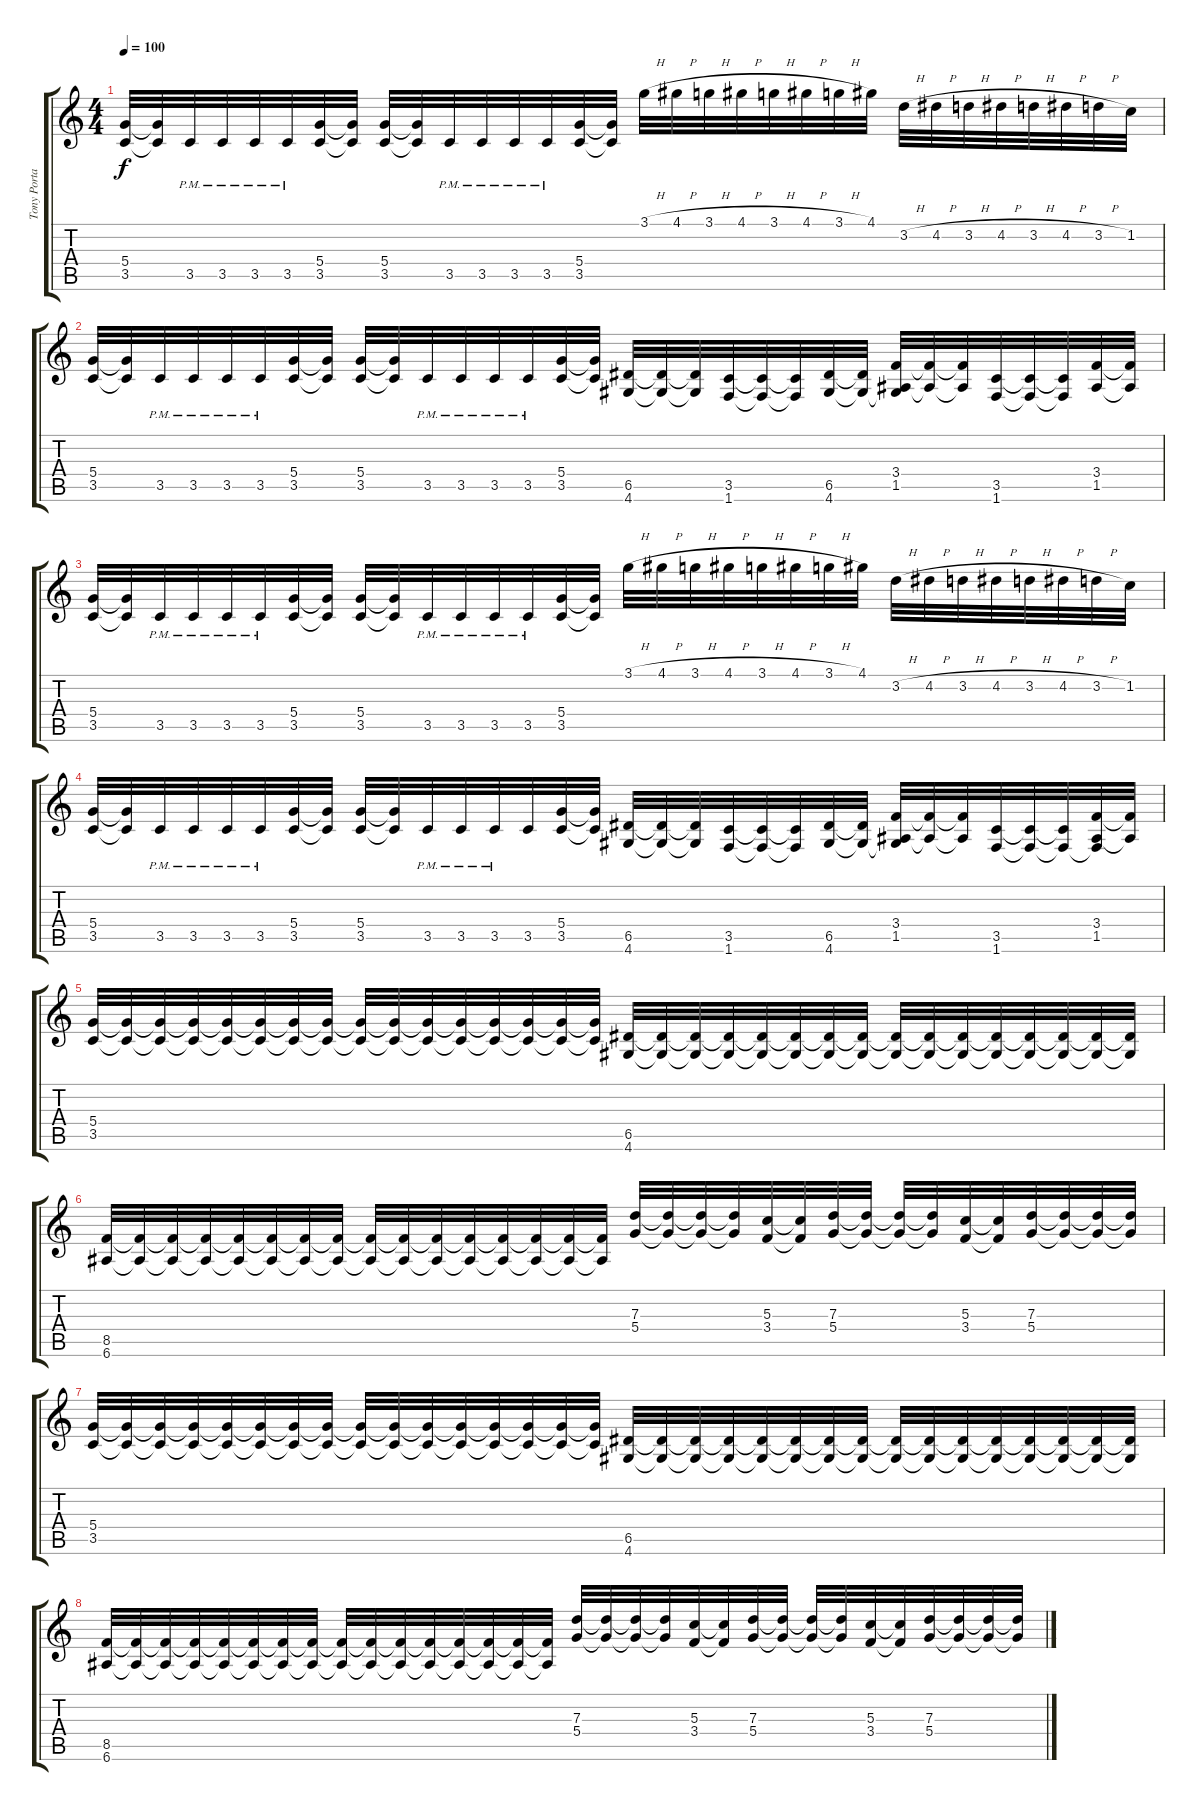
\track ("Tony Portaro" "Tony Porta") {instrument overdrivenguitar}
\staff {score tabs}
\tuning (E4 B3 G3 D3 A2 E2) {hide}
\ts (4 4)
\tempo 100
\clef g2
\ks c
(5.4 3.5).32{dy f} (5.4{t} 3.5{t}).32 3.5{pm}.32 3.5{pm}.32 3.5{pm}.32 3.5{pm}.32 (5.4 3.5).32 (5.4{t} 3.5{t}).32 (5.4 3.5).32 (5.4{t} 3.5{t}).32 3.5{pm}.32 3.5{pm}.32 3.5{pm}.32 3.5{pm}.32 (5.4 3.5).32 (5.4{t} 3.5{t}).32 3.1{h}.32 4.1{h}.32 3.1{h}.32 4.1{h}.32 3.1{h}.32 4.1{h}.32 3.1{h}.32 4.1.32 3.2{h}.32 4.2{h}.32 3.2{h}.32 4.2{h}.32 3.2{h}.32 4.2{h}.32 3.2{h}.32 1.2.32 |
(5.4 3.5).32 (5.4{t} 3.5{t}).32 3.5{pm}.32 3.5{pm}.32 3.5{pm}.32 3.5{pm}.32 (5.4 3.5).32 (5.4{t} 3.5{t}).32 (5.4 3.5).32 (5.4{t} 3.5{t}).32 3.5{pm}.32 3.5{pm}.32 3.5{pm}.32 3.5{pm}.32 (5.4 3.5).32 (5.4{t} 3.5{t}).32 (6.5 4.6).32 (6.5{t} 4.6{t}).32 (6.5{t} 4.6{t}).32 (3.5 1.6).32 (3.5{t} 1.6{t}).32 (3.5{t} 1.6{t}).32 (6.5 4.6).32 (6.5{t} 4.6{t}).32 (3.4 1.5 4.6{t}).32 (3.4{t} 1.5{t}).32 (3.4{t} 1.5{t}).32 (3.5 1.6).32 (3.5{t} 1.6{t}).32 (3.5{t} 1.6{t}).32 (3.4 1.5).32 (3.4{t} 1.5{t}).32 |
(5.4 3.5).32 (5.4{t} 3.5{t}).32 3.5{pm}.32 3.5{pm}.32 3.5{pm}.32 3.5{pm}.32 (5.4 3.5).32 (5.4{t} 3.5{t}).32 (5.4 3.5).32 (5.4{t} 3.5{t}).32 3.5{pm}.32 3.5{pm}.32 3.5{pm}.32 3.5{pm}.32 (5.4 3.5).32 (5.4{t} 3.5{t}).32 3.1{h}.32 4.1{h}.32 3.1{h}.32 4.1{h}.32 3.1{h}.32 4.1{h}.32 3.1{h}.32 4.1.32 3.2{h}.32 4.2{h}.32 3.2{h}.32 4.2{h}.32 3.2{h}.32 4.2{h}.32 3.2{h}.32 1.2.32 |
(5.4 3.5).32 (5.4{t} 3.5{t}).32 3.5{pm}.32 3.5{pm}.32 3.5{pm}.32 3.5{pm}.32 (5.4 3.5).32 (5.4{t} 3.5{t}).32 (5.4 3.5).32 (5.4{t} 3.5{t}).32 3.5{pm}.32 3.5{pm}.32 3.5{pm}.32 3.5.32 (5.4 3.5).32 (5.4{t} 3.5{t}).32 (6.5 4.6).32 (6.5{t} 4.6{t}).32 (6.5{t} 4.6{t}).32 (3.5 1.6).32 (3.5{t} 1.6{t}).32 (3.5{t} 1.6{t}).32 (6.5 4.6).32 (6.5{t} 4.6{t}).32 (3.4 1.5 4.6{t}).32 (3.4{t} 1.5{t}).32 (3.4{t} 1.5{t}).32 (3.5 1.6).32 (3.5{t} 1.6{t}).32 (3.5{t} 1.6{t}).32 (3.4 1.5 1.6{t}).32 (3.4{t} 1.5{t}).32 |
(5.4 3.5).32 (5.4{t} 3.5{t}).32 (5.4{t} 3.5{t}).32 (5.4{t} 3.5{t}).32 (5.4{t} 3.5{t}).32 (5.4{t} 3.5{t}).32 (5.4{t} 3.5{t}).32 (5.4{t} 3.5{t}).32 (5.4{t} 3.5{t}).32 (5.4{t} 3.5{t}).32 (5.4{t} 3.5{t}).32 (5.4{t} 3.5{t}).32 (5.4{t} 3.5{t}).32 (5.4{t} 3.5{t}).32 (5.4{t} 3.5{t}).32 (5.4{t} 3.5{t}).32 (6.5 4.6).32 (6.5{t} 4.6{t}).32 (6.5{t} 4.6{t}).32 (6.5{t} 4.6{t}).32 (6.5{t} 4.6{t}).32 (6.5{t} 4.6{t}).32 (6.5{t} 4.6{t}).32 (6.5{t} 4.6{t}).32 (6.5{t} 4.6{t}).32 (6.5{t} 4.6{t}).32 (6.5{t} 4.6{t}).32 (6.5{t} 4.6{t}).32 (6.5{t} 4.6{t}).32 (6.5{t} 4.6{t}).32 (6.5{t} 4.6{t}).32 (6.5{t} 4.6{t}).32 |
(8.5 6.6).32 (8.5{t} 6.6{t}).32 (8.5{t} 6.6{t}).32 (8.5{t} 6.6{t}).32 (8.5{t} 6.6{t}).32 (8.5{t} 6.6{t}).32 (8.5{t} 6.6{t}).32 (8.5{t} 6.6{t}).32 (8.5{t} 6.6{t}).32 (8.5{t} 6.6{t}).32 (8.5{t} 6.6{t}).32 (8.5{t} 6.6{t}).32 (8.5{t} 6.6{t}).32 (8.5{t} 6.6{t}).32 (8.5{t} 6.6{t}).32 (8.5{t} 6.6{t}).32 (7.3 5.4).32 (7.3{t} 5.4{t}).32 (7.3{t} 5.4{t}).32 (7.3{t} 5.4{t}).32 (5.3 3.4).32 (5.3{t} 3.4{t}).32 (7.3 5.4).32 (7.3{t} 5.4{t}).32 (7.3{t} 5.4{t}).32 (7.3{t} 5.4{t}).32 (5.3 3.4).32 (5.3{t} 3.4{t}).32 (7.3 5.4).32 (7.3{t} 5.4{t}).32 (7.3{t} 5.4{t}).32 (7.3{t} 5.4{t}).32 |
(5.4 3.5).32 (5.4{t} 3.5{t}).32 (5.4{t} 3.5{t}).32 (5.4{t} 3.5{t}).32 (5.4{t} 3.5{t}).32 (5.4{t} 3.5{t}).32 (5.4{t} 3.5{t}).32 (5.4{t} 3.5{t}).32 (5.4{t} 3.5{t}).32 (5.4{t} 3.5{t}).32 (5.4{t} 3.5{t}).32 (5.4{t} 3.5{t}).32 (5.4{t} 3.5{t}).32 (5.4{t} 3.5{t}).32 (5.4{t} 3.5{t}).32 (5.4{t} 3.5{t}).32 (6.5 4.6).32 (6.5{t} 4.6{t}).32 (6.5{t} 4.6{t}).32 (6.5{t} 4.6{t}).32 (6.5{t} 4.6{t}).32 (6.5{t} 4.6{t}).32 (6.5{t} 4.6{t}).32 (6.5{t} 4.6{t}).32 (6.5{t} 4.6{t}).32 (6.5{t} 4.6{t}).32 (6.5{t} 4.6{t}).32 (6.5{t} 4.6{t}).32 (6.5{t} 4.6{t}).32 (6.5{t} 4.6{t}).32 (6.5{t} 4.6{t}).32 (6.5{t} 4.6{t}).32 |
(8.5 6.6).32 (8.5{t} 6.6{t}).32 (8.5{t} 6.6{t}).32 (8.5{t} 6.6{t}).32 (8.5{t} 6.6{t}).32 (8.5{t} 6.6{t}).32 (8.5{t} 6.6{t}).32 (8.5{t} 6.6{t}).32 (8.5{t} 6.6{t}).32 (8.5{t} 6.6{t}).32 (8.5{t} 6.6{t}).32 (8.5{t} 6.6{t}).32 (8.5{t} 6.6{t}).32 (8.5{t} 6.6{t}).32 (8.5{t} 6.6{t}).32 (8.5{t} 6.6{t}).32 (7.3 5.4).32 (7.3{t} 5.4{t}).32 (7.3{t} 5.4{t}).32 (7.3{t} 5.4{t}).32 (5.3 3.4).32 (5.3{t} 3.4{t}).32 (7.3 5.4).32 (7.3{t} 5.4{t}).32 (7.3{t} 5.4{t}).32 (7.3{t} 5.4{t}).32 (5.3 3.4).32 (5.3{t} 3.4{t}).32 (7.3 5.4).32 (7.3{t} 5.4{t}).32 (7.3{t} 5.4{t}).32 (7.3{t} 5.4{t}).32
